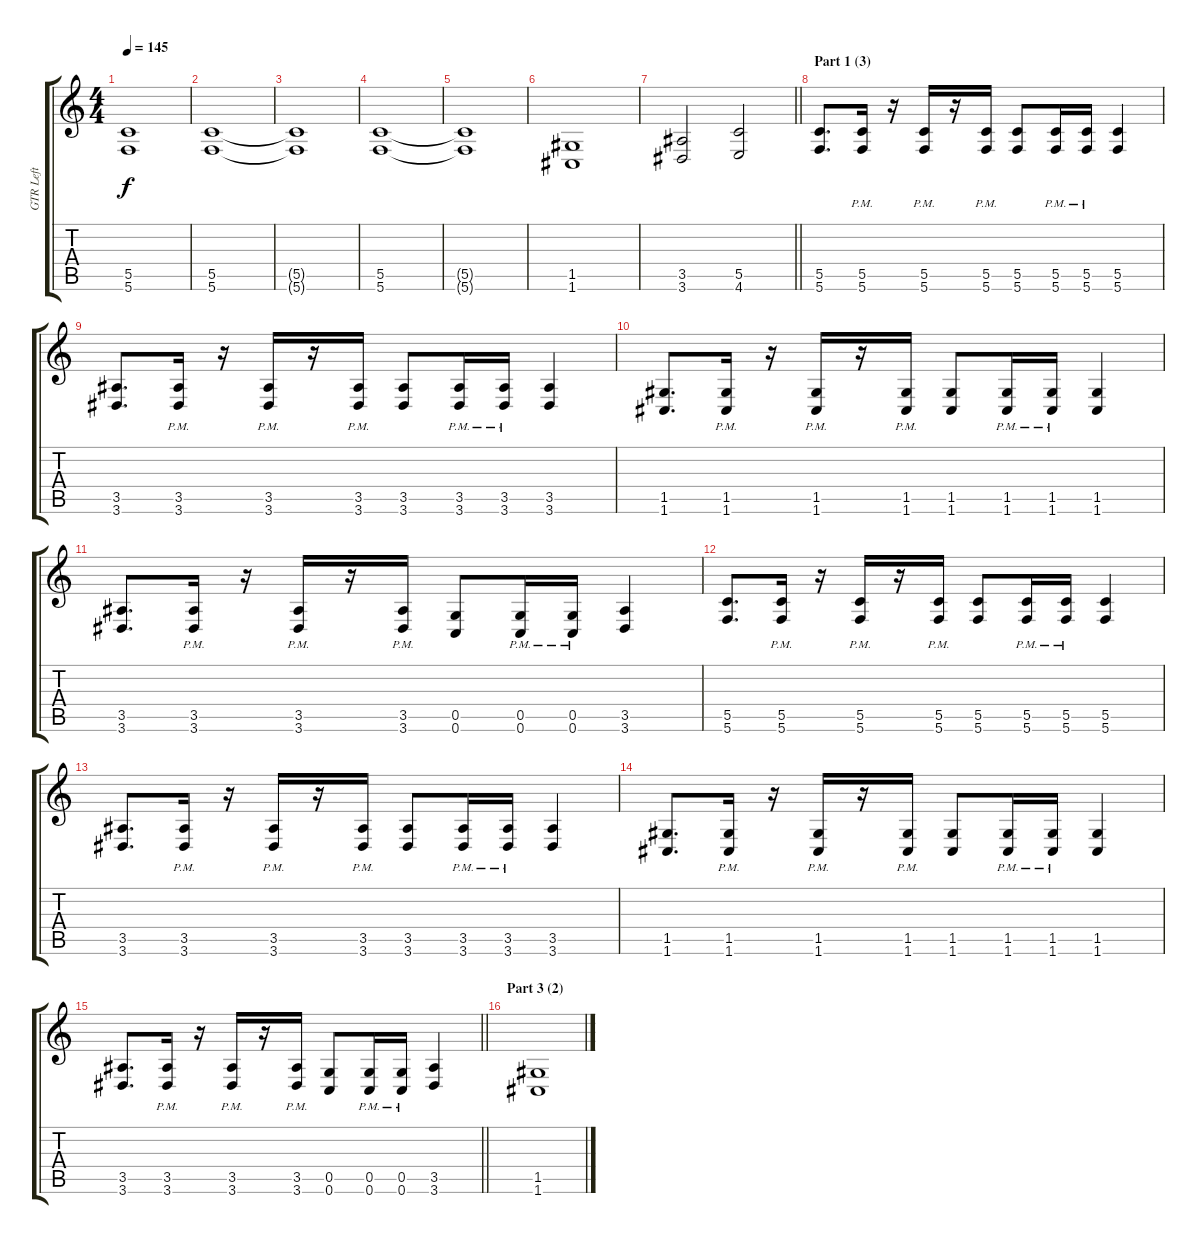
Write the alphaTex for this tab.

\track ("GTR Left" "GTR Left") {instrument distortionguitar}
\staff {score tabs}
\tuning (D4 A3 F3 C3 G2 C2) {hide}
\ts (4 4)
\tempo 145
\clef g2
\ks c
(5.5{t} 5.6{t}).1{dy f} |
(5.5 5.6).1 |
(5.5{t} 5.6{t}).1 |
(5.5 5.6).1 |
(5.5{t} 5.6{t}).1 |
(1.5 1.6).1 |
\barLineRight lightlight
(3.5 3.6).2 (5.5 4.6).2 |
\section ("" "Part 1 (3)")
(5.5 5.6).8{d} (5.5{pm} 5.6{pm}).16 r.16 (5.5{pm} 5.6{pm}).16 r.16 (5.5{pm} 5.6{pm}).16 (5.5 5.6).8 (5.5{pm} 5.6{pm}).16 (5.5{pm} 5.6{pm}).16 (5.5 5.6).4 |
(3.5 3.6).8{d} (3.5{pm} 3.6{pm}).16 r.16 (3.5{pm} 3.6{pm}).16 r.16 (3.5{pm} 3.6{pm}).16 (3.5 3.6).8 (3.5{pm} 3.6{pm}).16 (3.5{pm} 3.6{pm}).16 (3.5 3.6).4 |
(1.5 1.6).8{d} (1.5{pm} 1.6{pm}).16 r.16 (1.5{pm} 1.6{pm}).16 r.16 (1.5{pm} 1.6{pm}).16 (1.5 1.6).8 (1.5{pm} 1.6{pm}).16 (1.5{pm} 1.6{pm}).16 (1.5 1.6).4 |
(3.5 3.6).8{d} (3.5{pm} 3.6{pm}).16 r.16 (3.5{pm} 3.6{pm}).16 r.16 (3.5{pm} 3.6{pm}).16 (0.5 0.6).8 (0.5{pm} 0.6{pm}).16 (0.5{pm} 0.6{pm}).16 (3.5 3.6).4 |
(5.5 5.6).8{d} (5.5{pm} 5.6{pm}).16 r.16 (5.5{pm} 5.6{pm}).16 r.16 (5.5{pm} 5.6{pm}).16 (5.5 5.6).8 (5.5{pm} 5.6{pm}).16 (5.5{pm} 5.6{pm}).16 (5.5 5.6).4 |
(3.5 3.6).8{d} (3.5{pm} 3.6{pm}).16 r.16 (3.5{pm} 3.6{pm}).16 r.16 (3.5{pm} 3.6{pm}).16 (3.5 3.6).8 (3.5{pm} 3.6{pm}).16 (3.5{pm} 3.6{pm}).16 (3.5 3.6).4 |
(1.5 1.6).8{d} (1.5{pm} 1.6{pm}).16 r.16 (1.5{pm} 1.6{pm}).16 r.16 (1.5{pm} 1.6{pm}).16 (1.5 1.6).8 (1.5{pm} 1.6{pm}).16 (1.5{pm} 1.6{pm}).16 (1.5 1.6).4 |
\barLineRight lightlight
(3.5 3.6).8{d} (3.5{pm} 3.6{pm}).16 r.16 (3.5{pm} 3.6{pm}).16 r.16 (3.5{pm} 3.6{pm}).16 (0.5 0.6).8 (0.5{pm} 0.6{pm}).16 (0.5{pm} 0.6{pm}).16 (3.5 3.6).4 |
\section ("" "Part 3 (2)")
(1.5 1.6).1
